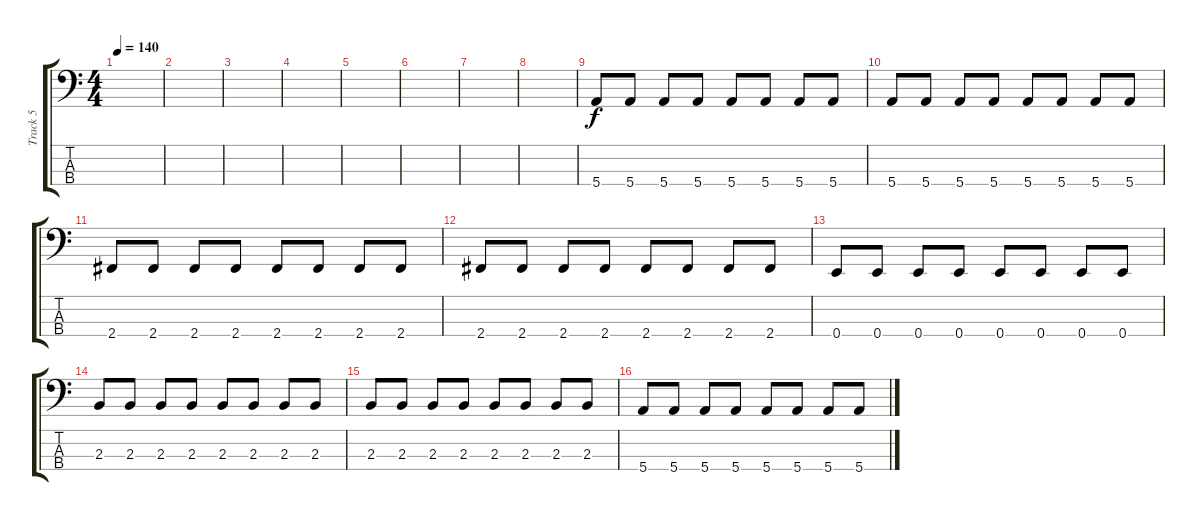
\track ("Track 5" "Track 5") {instrument electricbassfinger}
\staff {score tabs}
\tuning (G2 D2 A1 E1) {hide}
\ts (4 4)
\tempo 140
\clef f4
\ks c
|
|
|
|
|
|
|
|
5.4.8 5.4.8 5.4.8 5.4.8 5.4.8 5.4.8 5.4.8 5.4.8 |
5.4.8 5.4.8 5.4.8 5.4.8 5.4.8 5.4.8 5.4.8 5.4.8 |
2.4.8 2.4.8 2.4.8 2.4.8 2.4.8 2.4.8 2.4.8 2.4.8 |
2.4.8 2.4.8 2.4.8 2.4.8 2.4.8 2.4.8 2.4.8 2.4.8 |
0.4.8 0.4.8 0.4.8 0.4.8 0.4.8 0.4.8 0.4.8 0.4.8 |
2.3.8 2.3.8 2.3.8 2.3.8 2.3.8 2.3.8 2.3.8 2.3.8 |
2.3.8 2.3.8 2.3.8 2.3.8 2.3.8 2.3.8 2.3.8 2.3.8 |
5.4.8 5.4.8 5.4.8 5.4.8 5.4.8 5.4.8 5.4.8 5.4.8
